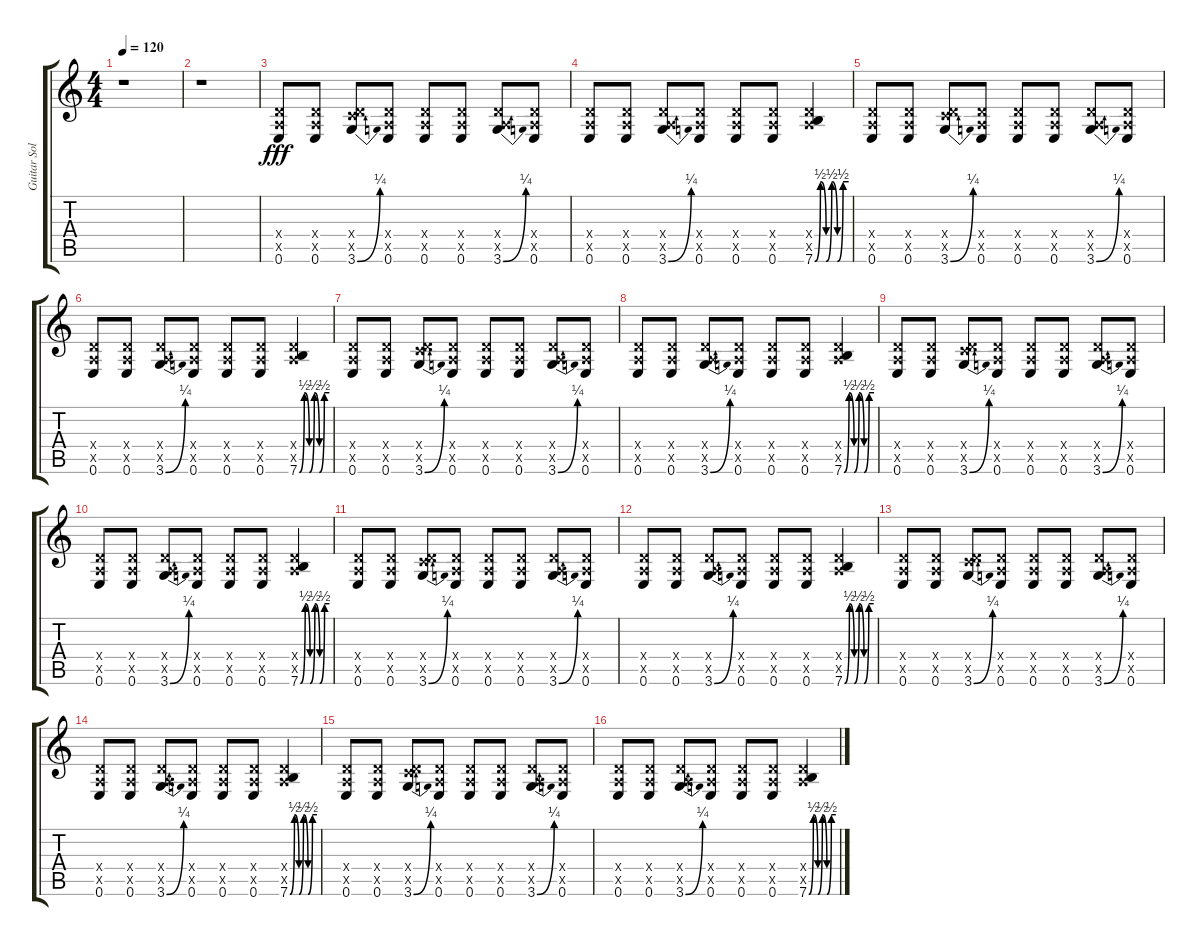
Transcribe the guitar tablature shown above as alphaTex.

\track ("Guitar Solo" "Guitar Sol") {instrument overdrivenguitar}
\staff {score tabs}
\tuning (E4 B3 G3 D3 A2 E2) {hide}
\ts (4 4)
\tempo 120
\clef g2
\ks c
r.1{dy fff instrument overdrivenguitar} |
r.1 |
(0.4{x} 0.5{x} 0.6).8{volume 16} (0.4{x} 0.5{x} 0.6).8 (0.4{x} 3.5{x} 3.6{be (bend 0 0 60 1)}).8 (0.4{x} 0.5{x} 0.6).8 (0.4{x} 0.5{x} 0.6).8 (0.4{x} 0.5{x} 0.6).8 (0.4{x} 0.5{x} 3.6{be (bend 0 0 60 1)}).8 (0.4{x} 0.5{x} 0.6).8 |
(0.4{x} 0.5{x} 0.6).8 (0.4{x} 0.5{x} 0.6).8 (0.4{x} 0.5{x} 3.6{be (bend 0 0 60 1)}).8 (0.4{x} 0.5{x} 0.6).8 (0.4{x} 0.5{x} 0.6).8 (0.4{x} 0.5{x} 0.6).8 (0.4{x} 0.5{x} 7.6{be (custom 0 0 10 2 20 0 30 2 40 0 50 2 60 2)}).4 |
(0.4{x} 0.5{x} 0.6).8 (0.4{x} 0.5{x} 0.6).8 (0.4{x} 3.5{x} 3.6{be (bend 0 0 60 1)}).8 (0.4{x} 0.5{x} 0.6).8 (0.4{x} 0.5{x} 0.6).8 (0.4{x} 0.5{x} 0.6).8 (0.4{x} 0.5{x} 3.6{be (bend 0 0 60 1)}).8 (0.4{x} 0.5{x} 0.6).8 |
(0.4{x} 0.5{x} 0.6).8 (0.4{x} 0.5{x} 0.6).8 (0.4{x} 0.5{x} 3.6{be (bend 0 0 60 1)}).8 (0.4{x} 0.5{x} 0.6).8 (0.4{x} 0.5{x} 0.6).8 (0.4{x} 0.5{x} 0.6).8 (0.4{x} 0.5{x} 7.6{be (custom 0 0 10 2 20 0 30 2 40 0 50 2 60 2)}).4 |
(0.4{x} 0.5{x} 0.6).8{volume 16} (0.4{x} 0.5{x} 0.6).8 (0.4{x} 3.5{x} 3.6{be (bend 0 0 60 1)}).8 (0.4{x} 0.5{x} 0.6).8 (0.4{x} 0.5{x} 0.6).8 (0.4{x} 0.5{x} 0.6).8 (0.4{x} 0.5{x} 3.6{be (bend 0 0 60 1)}).8 (0.4{x} 0.5{x} 0.6).8 |
(0.4{x} 0.5{x} 0.6).8 (0.4{x} 0.5{x} 0.6).8 (0.4{x} 0.5{x} 3.6{be (bend 0 0 60 1)}).8 (0.4{x} 0.5{x} 0.6).8 (0.4{x} 0.5{x} 0.6).8 (0.4{x} 0.5{x} 0.6).8 (0.4{x} 0.5{x} 7.6{be (custom 0 0 10 2 20 0 30 2 40 0 50 2 60 2)}).4 |
(0.4{x} 0.5{x} 0.6).8 (0.4{x} 0.5{x} 0.6).8 (0.4{x} 3.5{x} 3.6{be (bend 0 0 60 1)}).8 (0.4{x} 0.5{x} 0.6).8 (0.4{x} 0.5{x} 0.6).8 (0.4{x} 0.5{x} 0.6).8 (0.4{x} 0.5{x} 3.6{be (bend 0 0 60 1)}).8 (0.4{x} 0.5{x} 0.6).8 |
(0.4{x} 0.5{x} 0.6).8 (0.4{x} 0.5{x} 0.6).8 (0.4{x} 0.5{x} 3.6{be (bend 0 0 60 1)}).8 (0.4{x} 0.5{x} 0.6).8 (0.4{x} 0.5{x} 0.6).8 (0.4{x} 0.5{x} 0.6).8 (0.4{x} 0.5{x} 7.6{be (custom 0 0 10 2 20 0 30 2 40 0 50 2 60 2)}).4 |
(0.4{x} 0.5{x} 0.6).8{volume 16} (0.4{x} 0.5{x} 0.6).8 (0.4{x} 3.5{x} 3.6{be (bend 0 0 60 1)}).8 (0.4{x} 0.5{x} 0.6).8 (0.4{x} 0.5{x} 0.6).8 (0.4{x} 0.5{x} 0.6).8 (0.4{x} 0.5{x} 3.6{be (bend 0 0 60 1)}).8 (0.4{x} 0.5{x} 0.6).8 |
(0.4{x} 0.5{x} 0.6).8 (0.4{x} 0.5{x} 0.6).8 (0.4{x} 0.5{x} 3.6{be (bend 0 0 60 1)}).8 (0.4{x} 0.5{x} 0.6).8 (0.4{x} 0.5{x} 0.6).8 (0.4{x} 0.5{x} 0.6).8 (0.4{x} 0.5{x} 7.6{be (custom 0 0 10 2 20 0 30 2 40 0 50 2 60 2)}).4 |
(0.4{x} 0.5{x} 0.6).8 (0.4{x} 0.5{x} 0.6).8 (0.4{x} 3.5{x} 3.6{be (bend 0 0 60 1)}).8 (0.4{x} 0.5{x} 0.6).8 (0.4{x} 0.5{x} 0.6).8 (0.4{x} 0.5{x} 0.6).8 (0.4{x} 0.5{x} 3.6{be (bend 0 0 60 1)}).8 (0.4{x} 0.5{x} 0.6).8 |
(0.4{x} 0.5{x} 0.6).8 (0.4{x} 0.5{x} 0.6).8 (0.4{x} 0.5{x} 3.6{be (bend 0 0 60 1)}).8 (0.4{x} 0.5{x} 0.6).8 (0.4{x} 0.5{x} 0.6).8 (0.4{x} 0.5{x} 0.6).8 (0.4{x} 0.5{x} 7.6{be (custom 0 0 10 2 20 0 30 2 40 0 50 2 60 2)}).4 |
(0.4{x} 0.5{x} 0.6).8{volume 16} (0.4{x} 0.5{x} 0.6).8 (0.4{x} 3.5{x} 3.6{be (bend 0 0 60 1)}).8 (0.4{x} 0.5{x} 0.6).8 (0.4{x} 0.5{x} 0.6).8 (0.4{x} 0.5{x} 0.6).8 (0.4{x} 0.5{x} 3.6{be (bend 0 0 60 1)}).8 (0.4{x} 0.5{x} 0.6).8 |
(0.4{x} 0.5{x} 0.6).8 (0.4{x} 0.5{x} 0.6).8 (0.4{x} 0.5{x} 3.6{be (bend 0 0 60 1)}).8 (0.4{x} 0.5{x} 0.6).8 (0.4{x} 0.5{x} 0.6).8 (0.4{x} 0.5{x} 0.6).8 (0.4{x} 0.5{x} 7.6{be (custom 0 0 10 2 20 0 30 2 40 0 50 2 60 2)}).4
